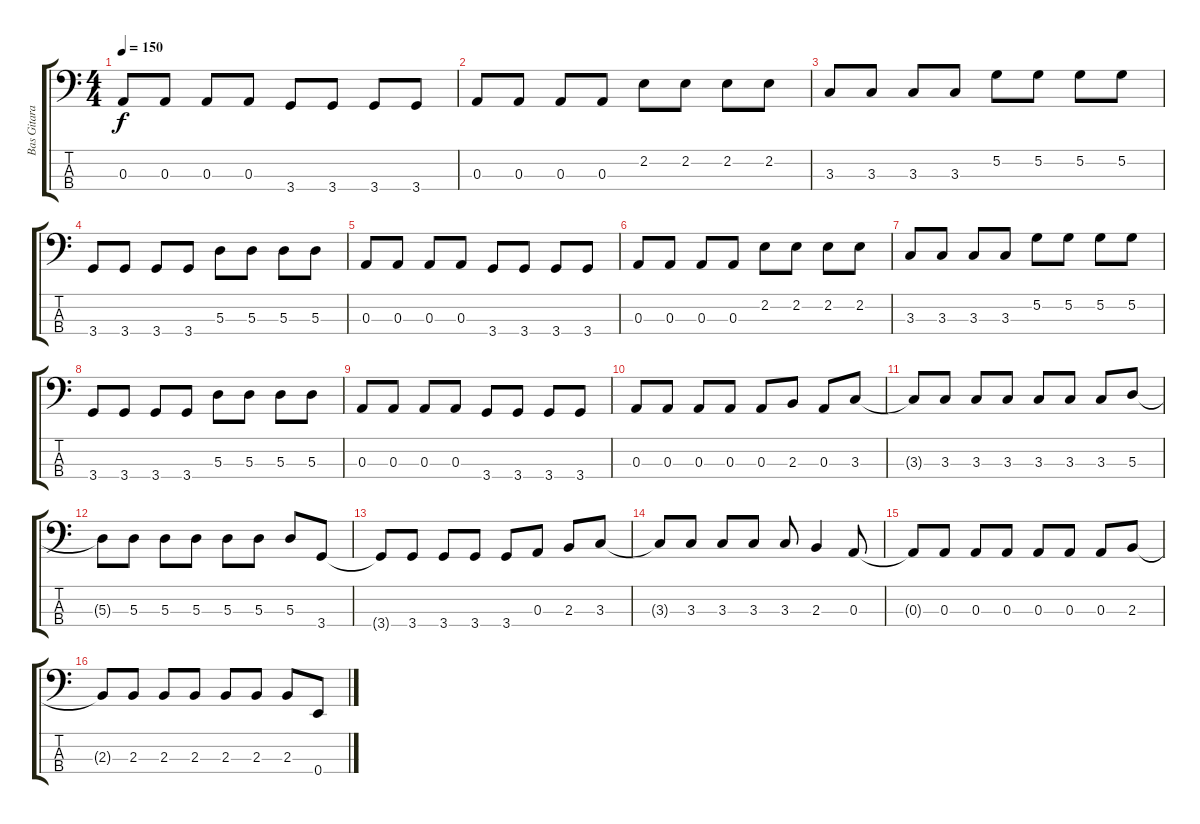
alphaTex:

\track ("Bas Gitara" "Bas Gitara") {instrument electricbassfinger}
\staff {score tabs}
\tuning (G2 D2 A1 E1) {hide}
\ts (4 4)
\tempo 150
\clef f4
\ks c
0.3.8{dy f} 0.3.8 0.3.8 0.3.8 3.4.8 3.4.8 3.4.8 3.4.8 |
0.3.8 0.3.8 0.3.8 0.3.8 2.2.8 2.2.8 2.2.8 2.2.8 |
3.3.8 3.3.8 3.3.8 3.3.8 5.2.8 5.2.8 5.2.8 5.2.8 |
3.4.8 3.4.8 3.4.8 3.4.8 5.3.8 5.3.8 5.3.8 5.3.8 |
0.3.8 0.3.8 0.3.8 0.3.8 3.4.8 3.4.8 3.4.8 3.4.8 |
0.3.8 0.3.8 0.3.8 0.3.8 2.2.8 2.2.8 2.2.8 2.2.8 |
3.3.8 3.3.8 3.3.8 3.3.8 5.2.8 5.2.8 5.2.8 5.2.8 |
3.4.8 3.4.8 3.4.8 3.4.8 5.3.8 5.3.8 5.3.8 5.3.8 |
0.3.8 0.3.8 0.3.8 0.3.8 3.4.8 3.4.8 3.4.8 3.4.8 |
0.3.8 0.3.8 0.3.8 0.3.8 0.3.8 2.3.8 0.3.8 3.3.8 |
3.3{t}.8 3.3.8 3.3.8 3.3.8 3.3.8 3.3.8 3.3.8 5.3.8 |
5.3{t}.8 5.3.8 5.3.8 5.3.8 5.3.8 5.3.8 5.3.8 3.4.8 |
3.4{t}.8 3.4.8 3.4.8 3.4.8 3.4.8 0.3.8 2.3.8 3.3.8 |
3.3{t}.8 3.3.8 3.3.8 3.3.8 3.3.8 2.3.4 0.3.8 |
0.3{t}.8 0.3.8 0.3.8 0.3.8 0.3.8 0.3.8 0.3.8 2.3.8 |
2.3{t}.8 2.3.8 2.3.8 2.3.8 2.3.8 2.3.8 2.3.8 0.4.8
